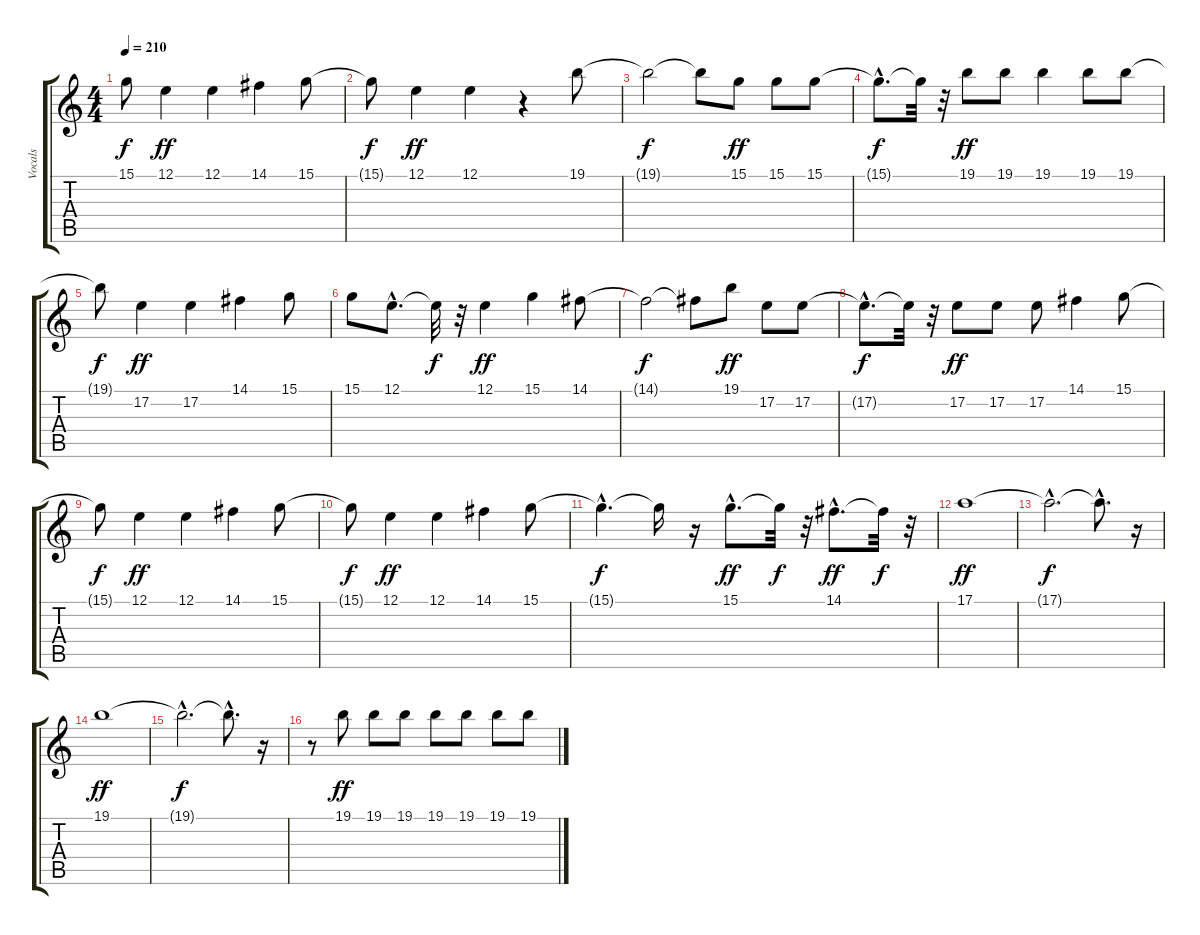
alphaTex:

\track ("Vocals" "Vocals") {instrument choiraahs}
\staff {score tabs}
\tuning (E4 B3 G3 D3 A2 E2) {hide}
\ts (4 4)
\tempo 210
\clef g2
\ks c
15.1{t}.8{dy f} 12.1.4{dy ff} 12.1.4 14.1.4 15.1.8 |
15.1{t}.8{dy f} 12.1.4{dy ff} 12.1.4 r.4 19.1.8 |
19.1{t}.2{dy f} 19.1{t}.8 15.1.8{dy ff} 15.1.8 15.1.8 |
15.1{hac t}.8{d dy f} 15.1{t}.32 r.32 19.1.8{dy ff} 19.1.8 19.1.4 19.1.8 19.1.8 |
19.1{t}.8{dy f} 17.2.4{dy ff} 17.2.4 14.1.4 15.1.8 |
15.1.8 12.1{hac}.8{d} 12.1{t}.32{dy f} r.32 12.1.4{dy ff} 15.1.4 14.1.8 |
14.1{t}.2{dy f} 14.1{t}.8 19.1.8{dy ff} 17.2.8 17.2.8 |
17.2{hac t}.8{d dy f} 17.2{t}.32 r.32 17.2.8{dy ff} 17.2.8 17.2.8 14.1.4 15.1.8 |
15.1{t}.8{dy f} 12.1.4{dy ff} 12.1.4 14.1.4 15.1.8 |
15.1{t}.8{dy f} 12.1.4{dy ff} 12.1.4 14.1.4 15.1.8 |
15.1{hac t}.4{d dy f} 15.1{t}.16 r.16 15.1{hac}.8{d dy ff} 15.1{t}.32{dy f} r.32 14.1{hac}.8{d dy ff} 14.1{t}.32{dy f} r.32 |
17.1.1{dy ff} |
17.1{hac t}.2{d dy f} 17.1{hac t}.8{d} r.16 |
19.1.1{dy ff} |
19.1{hac t}.2{d dy f} 19.1{hac t}.8{d} r.16 |
r.8 19.1.8{dy ff} 19.1.8 19.1.8 19.1.8 19.1.8 19.1.8 19.1.8
